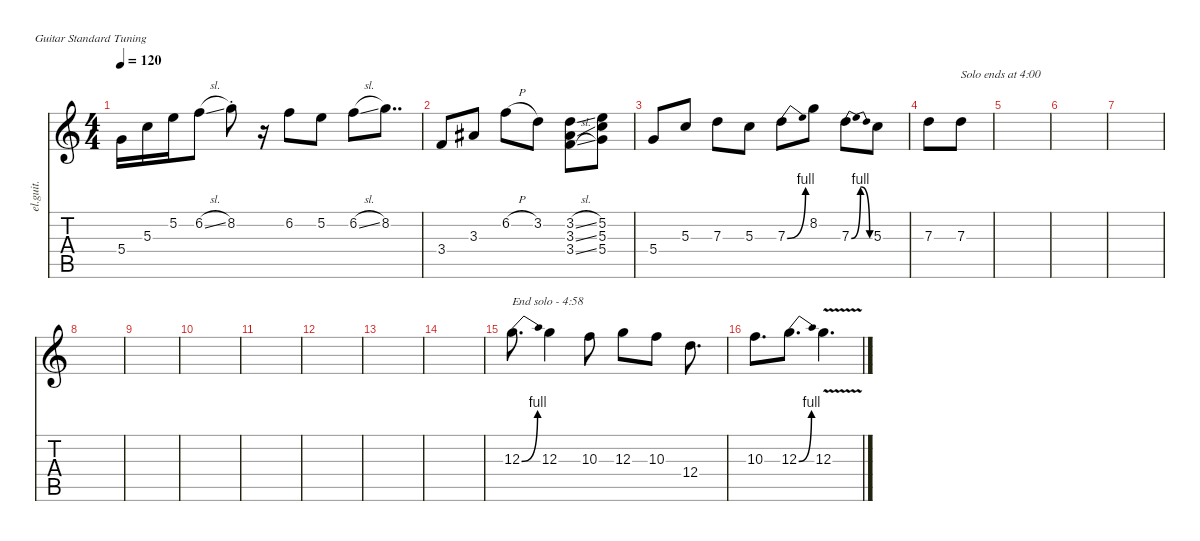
\defaultSystemsLayout 4
\hideDynamics
\bracketExtendMode nobrackets
\track ("Lead" "el.guit.") {instrument electricguitarclean}
\staff {score tabs}
\tuning (E4 B3 G3 D3 A2 E2)
\ts (4 4)
\tempo 120
\clef g2
\ks c
5.4.16{dy mf beam Down} 5.3.16{beam Down} 5.2.16{beam Down} 6.2{sl}.8{beam Down} 8.2{st}.8{beam Down} r.16{beam Down} 6.2.8{beam Down} 5.2.8{beam Down} 6.2{sl}.8{beam Down} 8.2.8{dd beam Down} |
3.4.8{beam Up} 3.3{acc #}.8{beam Up} 6.2{h}.8{beam Down} 3.2.8{beam Down} (3.2{sl} 3.3{sl acc #} 3.4{sl}).8{beam Down} (5.2 5.3 5.4).8{beam Down} |
5.4.8{beam Up} 5.3.8{beam Up} 7.3.8{beam Down} 5.3.8{beam Down} 7.3{be (bend 0 0 15 4)}.8{beam Down} 8.2.8{beam Down} 7.3{be (bendrelease 0 0 10.2 4 20.4 4 30 0)}.8{beam Down} 5.3.8{beam Down} |
7.3.8{beam Down} 7.3.8{txt "Solo ends at 4:00" beam Down} |
|
|
|
|
|
|
|
|
|
|
12.3{be (bend 0 0 15 4)}.8{d txt "End solo - 4:58" beam Down} 12.3.4{beam Down} 10.3.8{beam Down} 12.3.8{beam Down} 10.3.8{beam Down} 12.4.8{d beam Down} |
10.3.8{d beam Down} 12.3{be (bend 0 0 15 4)}.8{d beam Down} 12.3{v}.4{d beam Down}
